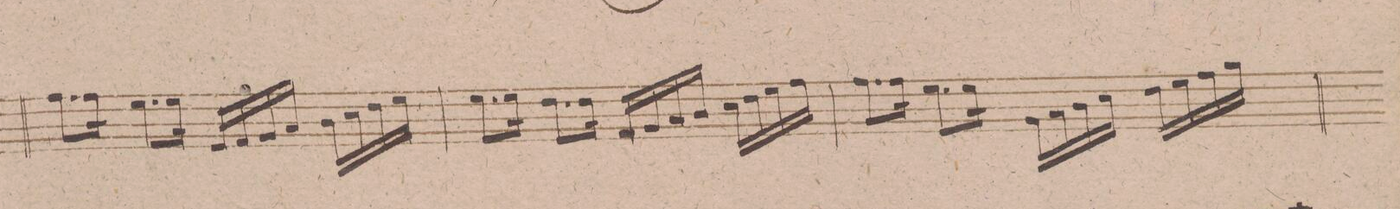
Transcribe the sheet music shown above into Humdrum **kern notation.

**kern	**dynam
*I"Violino 1mo	*
*clefG2	*
*k[f#c#g#d#]	*
*met(c)	*
*M4/4	*
8.ff#\L	.
16ff#\Jk	.
8.ee\L	.
16ee\Jk	.
16e/LL	.
16f#/	.
16g#/	.
16a/JJ	.
16b\LL	.
16cc#\	.
16dd#\	.
16ee\JJ	.
=46	=46
8.ee\L	.
16ee\Jk	.
8.dd#\L	.
16dd#\Jk	.
16f#/LL	.
16g#/	.
16a/	.
16b/JJ	.
16cc#\LL	.
16dd#\	.
16ee\	.
16ff#\JJ	.
=47	=47
8.ff#\L	.
16ff#\Jk	.
8.ee\L	.
16ee\Jk	.
16g#/LL	.
16a/	.
16b\	.
16cc#\JJ	.
16dd#\LL	.
16ee\	.
16ff#\	.
16gg#\JJ	.
=48	=48
*-	*-
